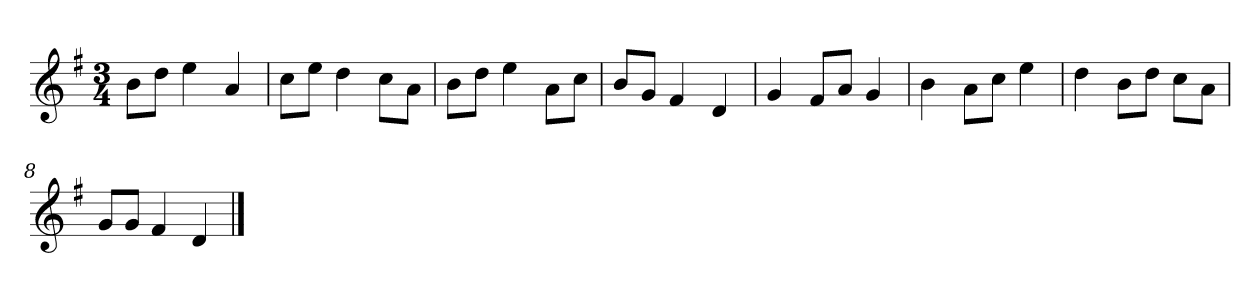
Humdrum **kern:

**kern
*part1
*staff1
*clefG2
*k[f#]
*G:
*M3/4
=
8b\L
8dd\J
4ee
4a
=2
8cc\L
8ee\J
4dd
8cc\L
8a\J
=3
8b\L
8dd\J
4ee
8a\L
8cc\J
=4
8b/L
8g/J
4f#
4d
=5y
4g
8f#/L
8a/J
4g
=6
4b
8a\L
8cc\J
4ee
=7
4dd
8b\L
8dd\J
8cc\L
8a\J
=8
8g/L
8g/J
4f#
4d
==
*-
